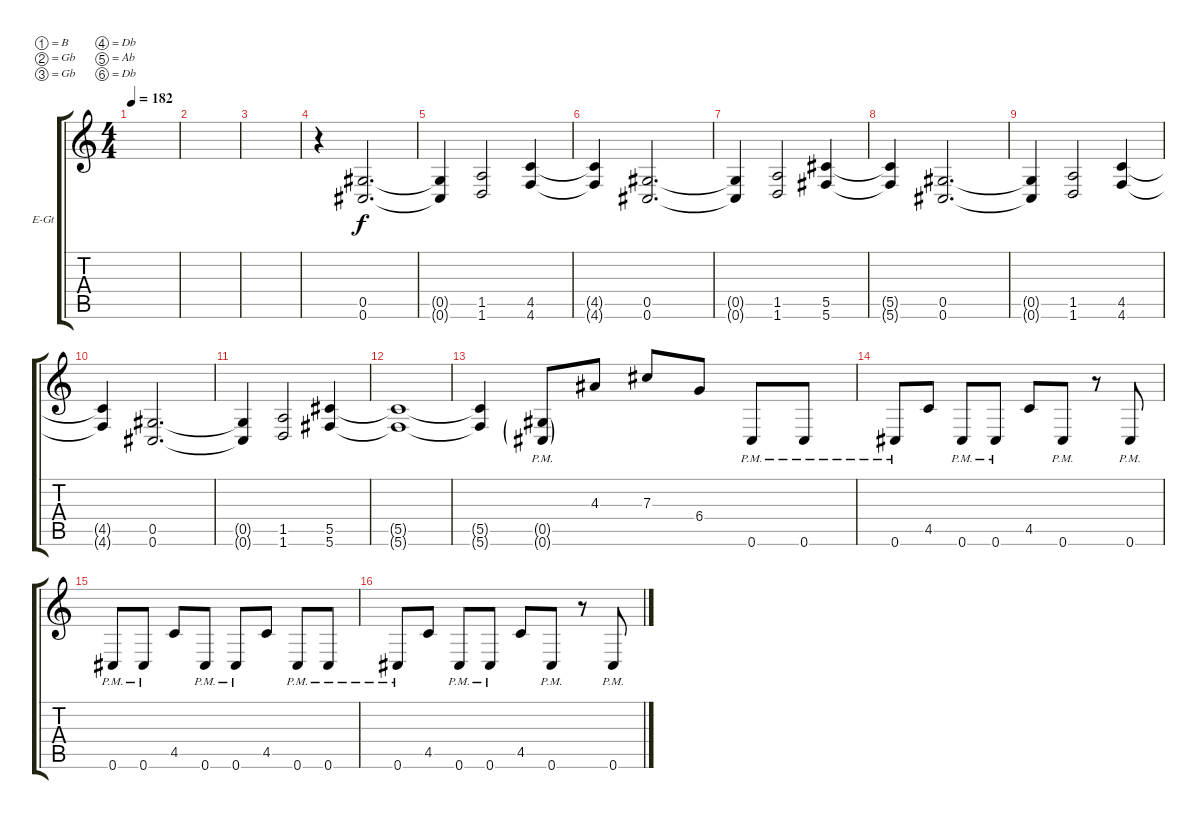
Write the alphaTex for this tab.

\defaultSystemsLayout 4
\bracketExtendMode groupsimilarinstruments
\firstSystemTrackNameOrientation horizontal
\otherSystemsTrackNameOrientation horizontal
\track ("Electric Guitar" "E-Gt") {instrument electricguitarclean}
\staff {score tabs}
\tuning (B3 Gb3 Gb3 Db3 Ab2 Db2)
\ts (4 4)
\tempo 182
\clef g2
\ks c
|
|
|
r.4 (0.6 0.5).2{d} |
(0.6{t} 0.5{t}).4 (1.6 1.5).2 (4.6 4.5).4 |
(4.6{t} 4.5{t}).4 (0.6 0.5).2{d} |
(0.6{t} 0.5{t}).4 (1.6 1.5).2 (5.6 5.5).4 |
(5.6{t} 5.5{t}).4 (0.6 0.5).2{d} |
(0.6{t} 0.5{t}).4 (1.6 1.5).2 (4.6 4.5).4 |
(4.6{t} 4.5{t}).4 (0.6 0.5).2{d} |
(0.6{t} 0.5{t}).4 (1.6 1.5).2 (5.6 5.5).4 |
(5.6{t} 5.5{t}).1 |
(5.6{t} 5.5{t}).4 (0.6{g pm} 0.5{g pm}).8 4.3.8 7.3.8 6.4.8 0.6{pm}.8 0.6{pm}.8 |
0.6{pm}.8 4.5.8 0.6{pm}.8 0.6{pm}.8 4.5.8 0.6{pm}.8 r.8 0.6{pm}.8 |
0.6{pm}.8 0.6{pm}.8 4.5.8 0.6{pm}.8 0.6{pm}.8 4.5.8 0.6{pm}.8 0.6{pm}.8 |
0.6{pm}.8 4.5.8 0.6{pm}.8 0.6{pm}.8 4.5.8 0.6{pm}.8 r.8 0.6{pm}.8
